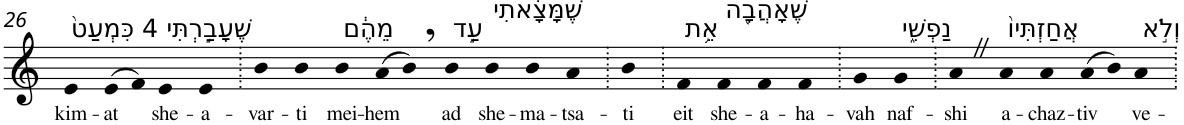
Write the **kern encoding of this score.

**kern	**text
*part1	*part1
*staff1	*staff1
*I"Piano	*
*I'Pno	*
!!LO:PB:g=z
*clefG2	*
*k[]	*
=26	=26
!LO:TX:a:t=4 כִּמְעַט֙	!
!	!LO:LY:b
4e	kim-
!	!LO:LY:b
(>8e	-at
8f)	.
!LO:TX:a:t=שֶׁעָבַ֣רְתִּי	!
!	!LO:LY:b
4e	she-
!	!LO:LY:b
4e	-a-
=27.	=27.
!	!LO:LY:b
4b	-var-
!	!LO:LY:b
4b	-ti
!LO:TX:a:t=מֵהֶ֔ם	!
!	!LO:LY:b
4b	mei-
!	!LO:LY:b
(>8a	-hem
8b,)	.
!LO:TX:a:t=עַ֣ד	!
!	!LO:LY:b
4b	ad
!LO:TX:a:t=שֶׁמָּצָ֔אתִי	!
!	!LO:LY:b
4b	she-
!	!LO:LY:b
4b	-ma-
!	!LO:LY:b
4a	-tsa-
=28.	=28.
!	!LO:LY:b
4b	-ti
=29.	=29.
!LO:TX:a:t=אֵ֥ת	!
!	!LO:LY:b
4f	eit
!LO:TX:a:t=שֶׁאָהֲבָ֖ה	!
!	!LO:LY:b
4f	she-
!	!LO:LY:b
4f	-a-
!	!LO:LY:b
4f	-ha-
=30.	=30.
!	!LO:LY:b
4g	-vah
!LO:TX:a:t=נַפְשִׁ֑י	!
!	!LO:LY:b
4g	naf-
=31.	=31.
!	!LO:LY:b
4aZ	-shi
!LO:TX:a:t=אֲחַזְתִּיו֙	!
!	!LO:LY:b
4a	a-
!	!LO:LY:b
4a	-chaz-
!	!LO:LY:b
(>8a	-tiv
8b)	.
!LO:TX:a:t=וְלֹ֣א	!
!	!LO:LY:b
4a	ve-
=.	=.
*-	*-
